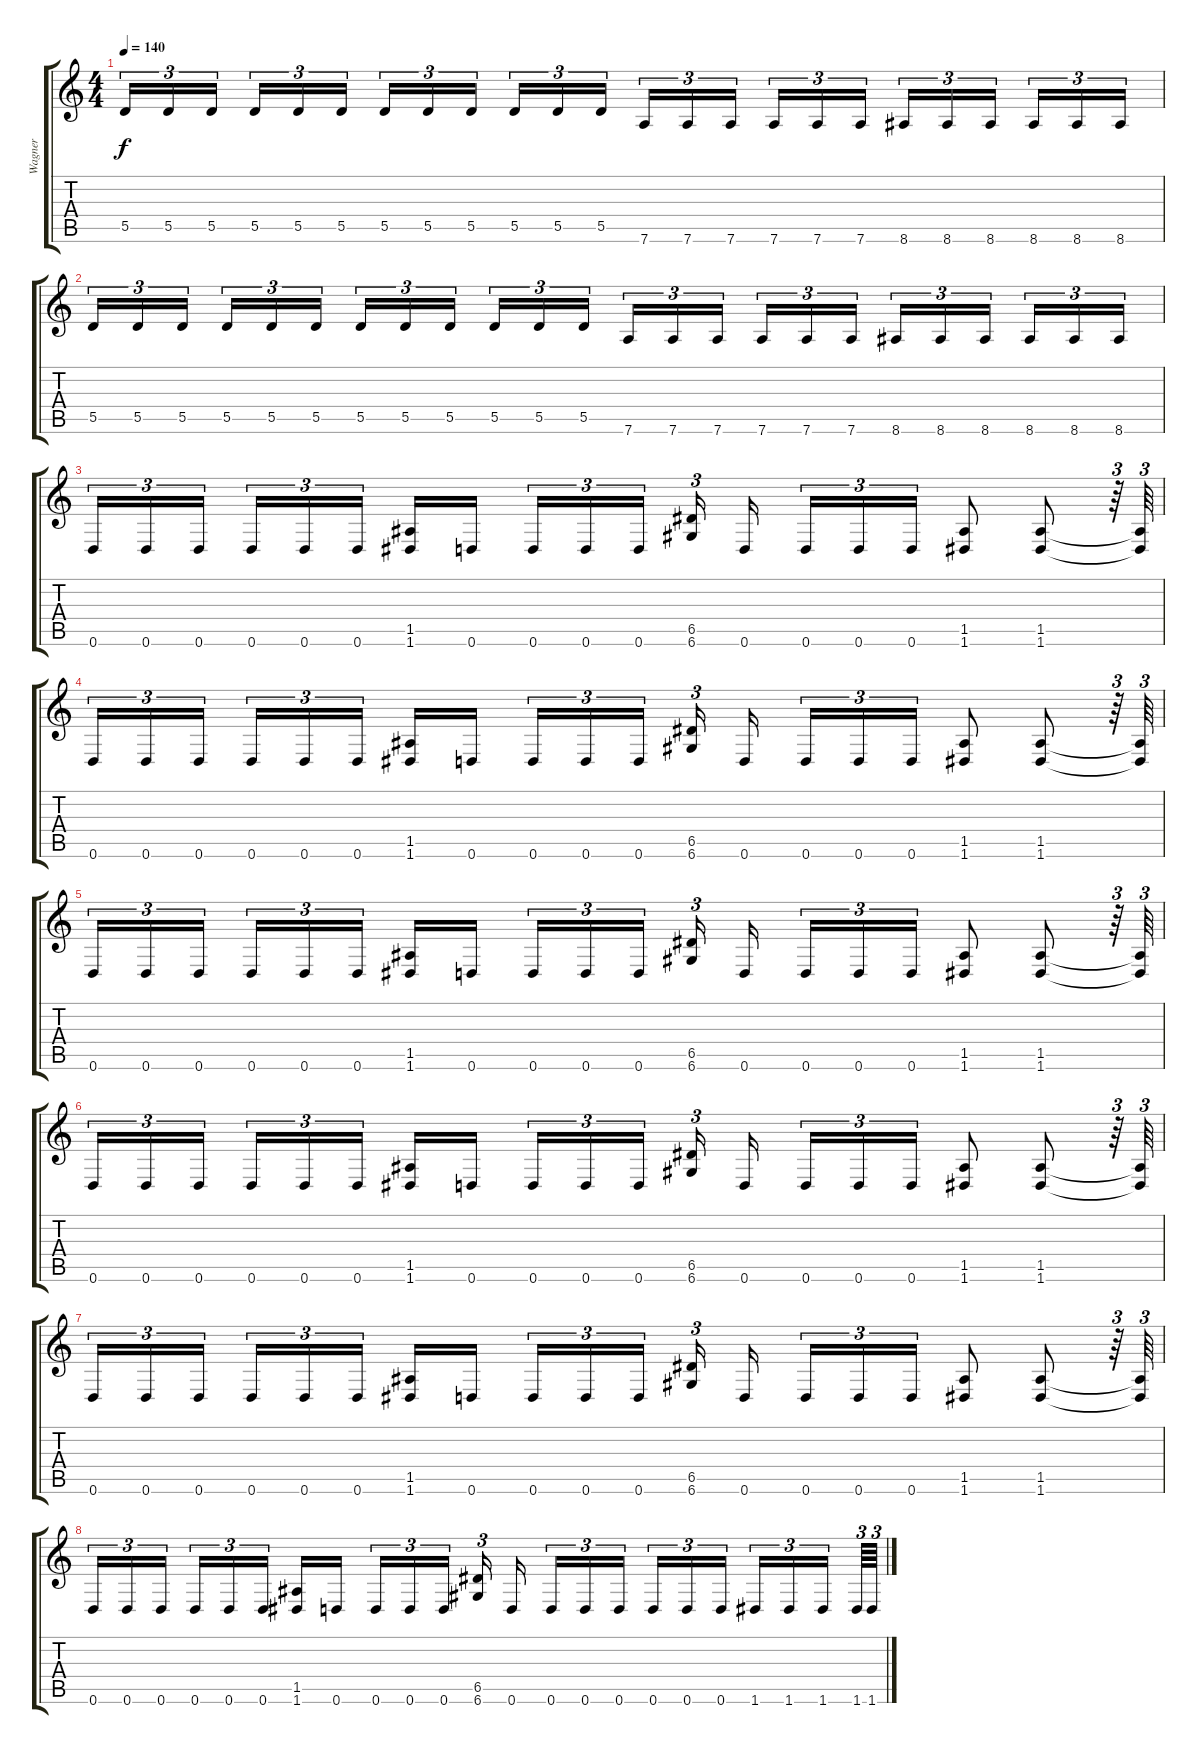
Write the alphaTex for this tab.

\track ("Wagner" "Wagner") {instrument distortionguitar}
\staff {score tabs}
\tuning (E4 B3 G3 D3 A2 D2) {hide}
\ts (4 4)
\tempo 140
\clef g2
\ks c
5.5.16{tu (3 2) dy f} 5.5.16{tu (3 2)} 5.5.16{tu (3 2)} 5.5.16{tu (3 2)} 5.5.16{tu (3 2)} 5.5.16{tu (3 2)} 5.5.16{tu (3 2)} 5.5.16{tu (3 2)} 5.5.16{tu (3 2)} 5.5.16{tu (3 2)} 5.5.16{tu (3 2)} 5.5.16{tu (3 2)} 7.6.16{tu (3 2)} 7.6.16{tu (3 2)} 7.6.16{tu (3 2)} 7.6.16{tu (3 2)} 7.6.16{tu (3 2)} 7.6.16{tu (3 2)} 8.6.16{tu (3 2)} 8.6.16{tu (3 2)} 8.6.16{tu (3 2)} 8.6.16{tu (3 2)} 8.6.16{tu (3 2)} 8.6.16{tu (3 2)} |
5.5.16{tu (3 2)} 5.5.16{tu (3 2)} 5.5.16{tu (3 2)} 5.5.16{tu (3 2)} 5.5.16{tu (3 2)} 5.5.16{tu (3 2)} 5.5.16{tu (3 2)} 5.5.16{tu (3 2)} 5.5.16{tu (3 2)} 5.5.16{tu (3 2)} 5.5.16{tu (3 2)} 5.5.16{tu (3 2)} 7.6.16{tu (3 2)} 7.6.16{tu (3 2)} 7.6.16{tu (3 2)} 7.6.16{tu (3 2)} 7.6.16{tu (3 2)} 7.6.16{tu (3 2)} 8.6.16{tu (3 2)} 8.6.16{tu (3 2)} 8.6.16{tu (3 2)} 8.6.16{tu (3 2)} 8.6.16{tu (3 2)} 8.6.16{tu (3 2)} |
0.6.16{tu (3 2)} 0.6.16{tu (3 2)} 0.6.16{tu (3 2)} 0.6.16{tu (3 2)} 0.6.16{tu (3 2)} 0.6.16{tu (3 2)} (1.5 1.6).16 0.6.16 0.6.16{tu (3 2)} 0.6.16{tu (3 2)} 0.6.16{tu (3 2)} (6.5 6.6).16{tu (3 2)} 0.6.16 0.6.16{tu (3 2)} 0.6.16{tu (3 2)} 0.6.16{tu (3 2)} (1.5 1.6).8 (1.5 1.6).8 r.64{tu (3 2)} (1.5{t} 1.6{t}).64{tu (3 2)} |
0.6.16{tu (3 2)} 0.6.16{tu (3 2)} 0.6.16{tu (3 2)} 0.6.16{tu (3 2)} 0.6.16{tu (3 2)} 0.6.16{tu (3 2)} (1.5 1.6).16 0.6.16 0.6.16{tu (3 2)} 0.6.16{tu (3 2)} 0.6.16{tu (3 2)} (6.5 6.6).16{tu (3 2)} 0.6.16 0.6.16{tu (3 2)} 0.6.16{tu (3 2)} 0.6.16{tu (3 2)} (1.5 1.6).8 (1.5 1.6).8 r.64{tu (3 2)} (1.5{t} 1.6{t}).64{tu (3 2)} |
0.6.16{tu (3 2)} 0.6.16{tu (3 2)} 0.6.16{tu (3 2)} 0.6.16{tu (3 2)} 0.6.16{tu (3 2)} 0.6.16{tu (3 2)} (1.5 1.6).16 0.6.16 0.6.16{tu (3 2)} 0.6.16{tu (3 2)} 0.6.16{tu (3 2)} (6.5 6.6).16{tu (3 2)} 0.6.16 0.6.16{tu (3 2)} 0.6.16{tu (3 2)} 0.6.16{tu (3 2)} (1.5 1.6).8 (1.5 1.6).8 r.64{tu (3 2)} (1.5{t} 1.6{t}).64{tu (3 2)} |
0.6.16{tu (3 2)} 0.6.16{tu (3 2)} 0.6.16{tu (3 2)} 0.6.16{tu (3 2)} 0.6.16{tu (3 2)} 0.6.16{tu (3 2)} (1.5 1.6).16 0.6.16 0.6.16{tu (3 2)} 0.6.16{tu (3 2)} 0.6.16{tu (3 2)} (6.5 6.6).16{tu (3 2)} 0.6.16 0.6.16{tu (3 2)} 0.6.16{tu (3 2)} 0.6.16{tu (3 2)} (1.5 1.6).8 (1.5 1.6).8 r.64{tu (3 2)} (1.5{t} 1.6{t}).64{tu (3 2)} |
0.6.16{tu (3 2)} 0.6.16{tu (3 2)} 0.6.16{tu (3 2)} 0.6.16{tu (3 2)} 0.6.16{tu (3 2)} 0.6.16{tu (3 2)} (1.5 1.6).16 0.6.16 0.6.16{tu (3 2)} 0.6.16{tu (3 2)} 0.6.16{tu (3 2)} (6.5 6.6).16{tu (3 2)} 0.6.16 0.6.16{tu (3 2)} 0.6.16{tu (3 2)} 0.6.16{tu (3 2)} (1.5 1.6).8 (1.5 1.6).8 r.64{tu (3 2)} (1.5{t} 1.6{t}).64{tu (3 2)} |
0.6.16{tu (3 2)} 0.6.16{tu (3 2)} 0.6.16{tu (3 2)} 0.6.16{tu (3 2)} 0.6.16{tu (3 2)} 0.6.16{tu (3 2)} (1.5 1.6).16 0.6.16 0.6.16{tu (3 2)} 0.6.16{tu (3 2)} 0.6.16{tu (3 2)} (6.5 6.6).16{tu (3 2)} 0.6.16 0.6.16{tu (3 2)} 0.6.16{tu (3 2)} 0.6.16{tu (3 2)} 0.6.16{tu (3 2)} 0.6.16{tu (3 2)} 0.6.16{tu (3 2)} 1.6.16{tu (3 2)} 1.6.16{tu (3 2)} 1.6.16{tu (3 2)} 1.6.64{tu (3 2)} 1.6.64{tu (3 2)}
